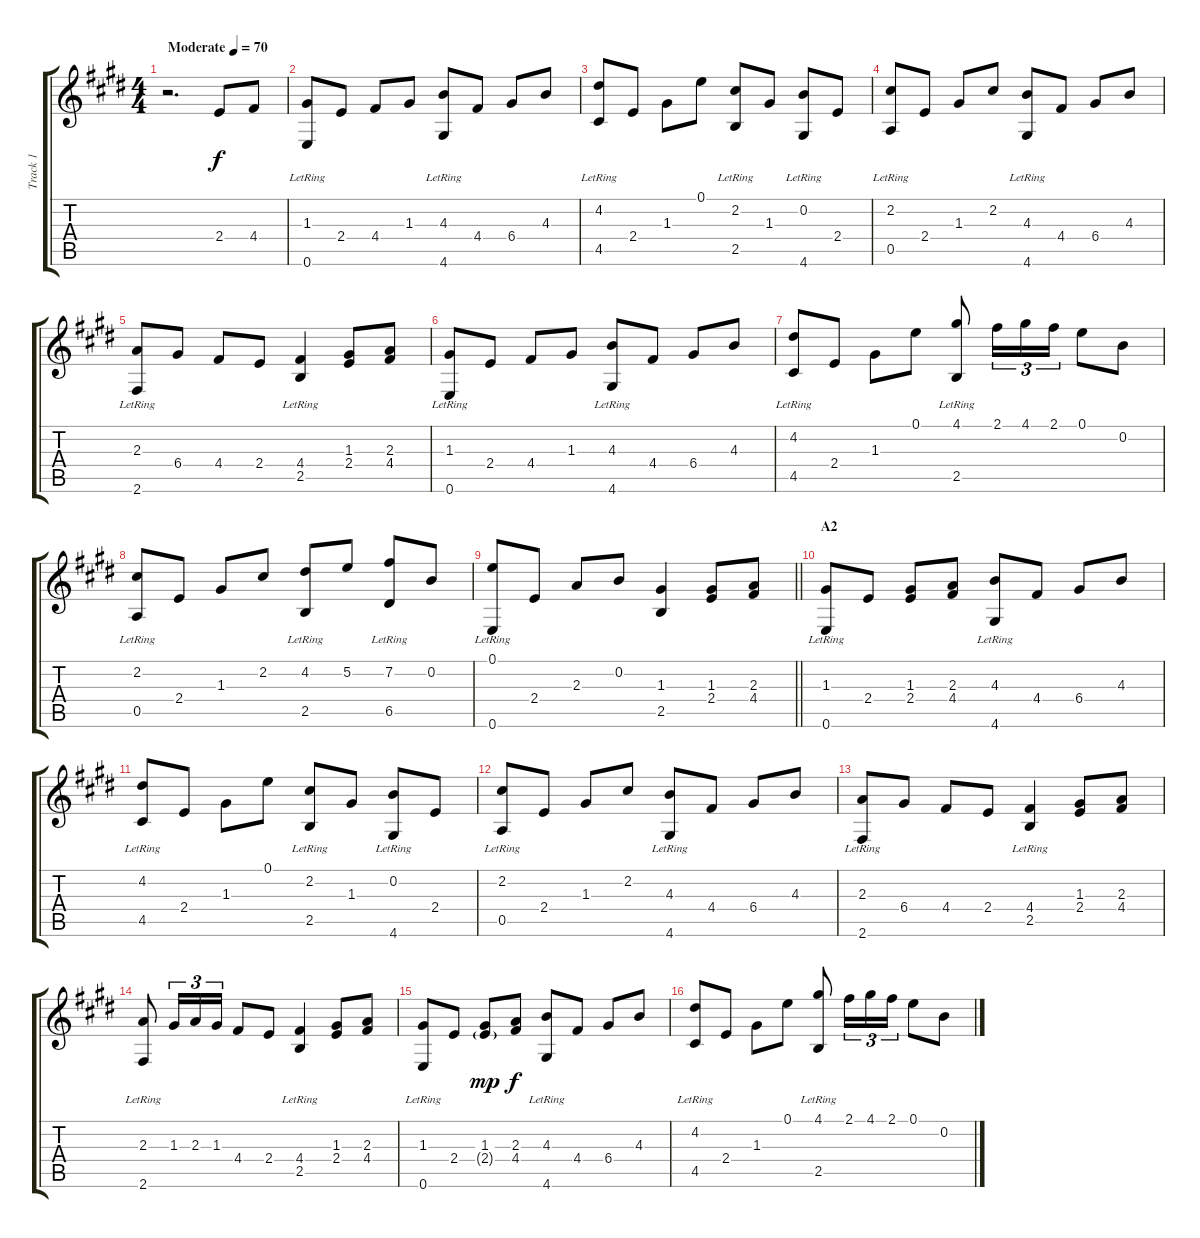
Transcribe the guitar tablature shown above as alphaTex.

\track ("Track 1" "Track 1") {instrument acousticguitarnylon}
\staff {score tabs}
\tuning (E4 B3 G3 D3 A2 E2) {hide}
\ts (4 4)
\tempo (70 "Moderate")
\clef g2
\ks e
r.2{d dy f instrument acousticguitarnylon} 2.4.8 4.4.8 |
(1.3 0.6{lr}).8 2.4.8 4.4.8 1.3.8 (4.3 4.6{lr}).8 4.4.8 6.4.8 4.3.8 |
(4.2 4.5{lr}).8 2.4.8 1.3.8 0.1.8 (2.2 2.5{lr}).8 1.3.8 (0.2 4.6{lr}).8 2.4.8 |
(2.2 0.5{lr}).8 2.4.8 1.3.8 2.2.8 (4.3 4.6{lr}).8 4.4.8 6.4.8 4.3.8 |
(2.3 2.6{lr}).8 6.4.8 4.4.8 2.4.8 (4.4 2.5{lr}).4 (1.3 2.4).8 (2.3 4.4).8 |
(1.3 0.6{lr}).8 2.4.8 4.4.8 1.3.8 (4.3 4.6{lr}).8 4.4.8 6.4.8 4.3.8 |
(4.2 4.5{lr}).8 2.4.8 1.3.8 0.1.8 (4.1 2.5{lr}).8 2.1.16{tu (3 2)} 4.1.16{tu (3 2)} 2.1.16{tu (3 2)} 0.1.8 0.2.8 |
(2.2 0.5{lr}).8 2.4.8 1.3.8 2.2.8 (4.2 2.5{lr}).8 5.2.8 (7.2 6.5{lr}).8 0.2.8 |
\barLineRight lightlight
(0.1{lr} 0.6{lr}).8 2.4.8 2.3.8 0.2.8 (1.3 2.5).4 (1.3 2.4).8 (2.3 4.4).8 |
\section ("" "A2")
(1.3 0.6{lr}).8 2.4.8 (1.3 2.4).8 (2.3 4.4).8 (4.3 4.6{lr}).8 4.4.8 6.4.8 4.3.8 |
(4.2 4.5{lr}).8 2.4.8 1.3.8 0.1.8 (2.2 2.5{lr}).8 1.3.8 (0.2 4.6{lr}).8 2.4.8 |
(2.2 0.5{lr}).8 2.4.8 1.3.8 2.2.8 (4.3 4.6{lr}).8 4.4.8 6.4.8 4.3.8 |
(2.3 2.6{lr}).8 6.4.8 4.4.8 2.4.8 (4.4 2.5{lr}).4 (1.3 2.4).8 (2.3 4.4).8 |
(2.3 2.6{lr}).8 1.3.16{tu (3 2)} 2.3.16{tu (3 2)} 1.3.16{tu (3 2)} 4.4.8 2.4.8 (4.4 2.5{lr}).4 (1.3 2.4).8 (2.3 4.4).8 |
(1.3 0.6{lr}).8 2.4.8 (1.3 2.4{g}).8{dy mp} (2.3 4.4).8{dy f} (4.3 4.6{lr}).8 4.4.8 6.4.8 4.3.8 |
(4.2 4.5{lr}).8 2.4.8 1.3.8 0.1.8 (4.1 2.5{lr}).8 2.1.16{tu (3 2)} 4.1.16{tu (3 2)} 2.1.16{tu (3 2)} 0.1.8 0.2.8
